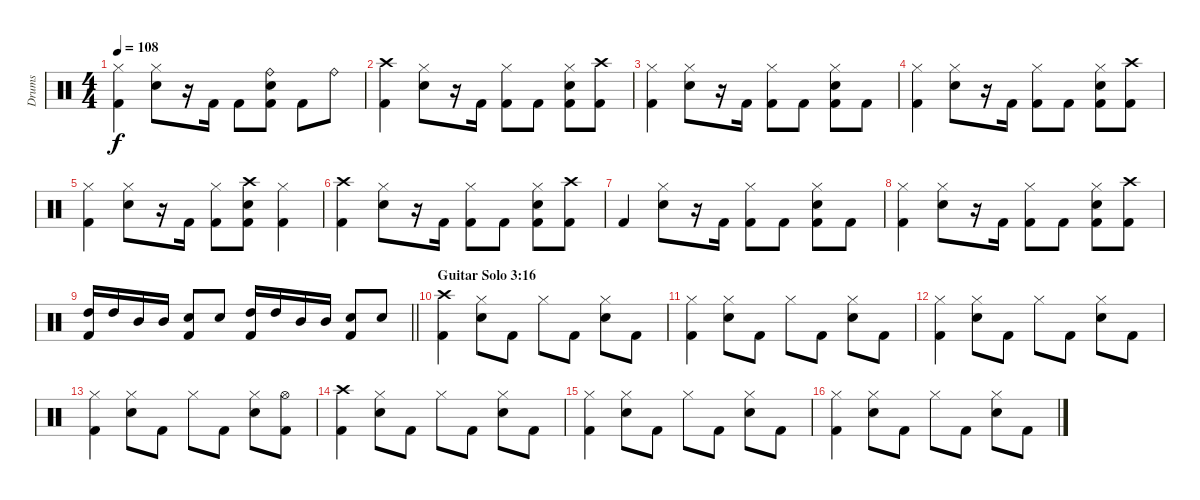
\track ("Drums" "Drums") {instrument percussion}
\staff {score}
\articulation defaults
\ts (4 4)
\tempo 108
\clef neutral
\ks c
("Hi-Hat (closed)" "Kick (hit) 2").4{dy f} ("Hi-Hat (closed)" "Electric Snare (hit)").8 r.16 "Kick (hit) 2".16 "Kick (hit) 2".8 ("Ride (bell)" "Electric Snare (hit)" "Kick (hit) 2").8 "Kick (hit) 2".8 "Ride (bell)".8 |
("Crash high (hit)" "Kick (hit) 2").4 ("Hi-Hat (closed)" "Electric Snare (hit)").8 r.16 "Kick (hit) 2".16 ("Hi-Hat (closed)" "Kick (hit) 2").8 "Kick (hit) 2".8 ("Hi-Hat (closed)" "Electric Snare (hit)" "Kick (hit) 2").8 ("Crash high (hit)" "Kick (hit) 2").8 |
("Hi-Hat (closed)" "Kick (hit) 2").4 ("Hi-Hat (closed)" "Electric Snare (hit)").8 r.16 "Kick (hit) 2".16 ("Hi-Hat (closed)" "Kick (hit) 2").8 "Kick (hit) 2".8 ("Hi-Hat (closed)" "Electric Snare (hit)" "Kick (hit) 2").8 "Kick (hit) 2".8 |
("Hi-Hat (closed)" "Kick (hit) 2").4 ("Hi-Hat (closed)" "Electric Snare (hit)").8 r.16 "Kick (hit) 2".16 ("Hi-Hat (closed)" "Kick (hit) 2").8 "Kick (hit) 2".8 ("Hi-Hat (closed)" "Electric Snare (hit)" "Kick (hit) 2").8 ("Crash high (hit)" "Kick (hit) 2").8 |
("Hi-Hat (closed)" "Kick (hit) 2").4 ("Hi-Hat (closed)" "Electric Snare (hit)").8 r.16 "Kick (hit) 2".16 ("Hi-Hat (closed)" "Kick (hit) 2").8 ("Crash high (hit)" "Electric Snare (hit)" "Kick (hit) 2").8 ("Hi-Hat (closed)" "Kick (hit) 2").4 |
("Crash high (hit)" "Kick (hit) 2").4 ("Hi-Hat (closed)" "Electric Snare (hit)").8 r.16 "Kick (hit) 2".16 ("Hi-Hat (closed)" "Kick (hit) 2").8 "Kick (hit) 2".8 ("Hi-Hat (closed)" "Electric Snare (hit)" "Kick (hit) 2").8 ("Crash high (hit)" "Kick (hit) 2").8 |
"Kick (hit) 2".4 ("Hi-Hat (closed)" "Electric Snare (hit)").8 r.16 "Kick (hit) 2".16 ("Hi-Hat (closed)" "Kick (hit) 2").8 "Kick (hit) 2".8 ("Hi-Hat (closed)" "Electric Snare (hit)" "Kick (hit) 2").8 "Kick (hit) 2".8 |
("Hi-Hat (closed)" "Kick (hit) 2").4 ("Hi-Hat (closed)" "Electric Snare (hit)").8 r.16 "Kick (hit) 2".16 ("Hi-Hat (closed)" "Kick (hit) 2").8 "Kick (hit) 2".8 ("Hi-Hat (closed)" "Electric Snare (hit)" "Kick (hit) 2").8 ("Crash high (hit)" "Kick (hit) 2").8 |
\barLineRight lightlight
("High Tom (hit)" "Kick (hit) 2").16 "High Tom (hit)".16 "Mid Tom (hit)".16 "Mid Tom (hit)".16 ("Electric Snare (hit)" "Kick (hit) 2").8 "Electric Snare (hit)".8 ("High Tom (hit)" "Kick (hit) 2").16 "High Tom (hit)".16 "Mid Tom (hit)".16 "Mid Tom (hit)".16 ("Electric Snare (hit)" "Kick (hit) 2").8 "Electric Snare (hit)".8 |
\section ("" "Guitar Solo 3:16")
("Crash high (hit)" "Kick (hit) 2").4 ("Hi-Hat (closed)" "Electric Snare (hit)").8 "Kick (hit) 2".8 "Hi-Hat (closed)".8 "Kick (hit) 2".8 ("Hi-Hat (closed)" "Electric Snare (hit)").8 "Kick (hit) 2".8 |
("Hi-Hat (closed)" "Kick (hit) 2").4 ("Hi-Hat (closed)" "Electric Snare (hit)").8 "Kick (hit) 2".8 "Hi-Hat (closed)".8 "Kick (hit) 2".8 ("Hi-Hat (closed)" "Electric Snare (hit)").8 "Kick (hit) 2".8 |
("Hi-Hat (closed)" "Kick (hit) 2").4 ("Hi-Hat (closed)" "Electric Snare (hit)").8 "Kick (hit) 2".8 "Hi-Hat (closed)".8 "Kick (hit) 2".8 ("Hi-Hat (closed)" "Electric Snare (hit)").8 "Kick (hit) 2".8 |
("Hi-Hat (closed)" "Kick (hit) 2").4 ("Hi-Hat (closed)" "Electric Snare (hit)").8 "Kick (hit) 2".8 "Hi-Hat (closed)".8 "Kick (hit) 2".8 ("Hi-Hat (closed)" "Electric Snare (hit)").8 ("Hi-Hat (open)" "Kick (hit) 2").8 |
("Crash high (hit)" "Kick (hit) 2").4 ("Hi-Hat (closed)" "Electric Snare (hit)").8 "Kick (hit) 2".8 "Hi-Hat (closed)".8 "Kick (hit) 2".8 ("Hi-Hat (closed)" "Electric Snare (hit)").8 "Kick (hit) 2".8 |
("Hi-Hat (closed)" "Kick (hit) 2").4 ("Hi-Hat (closed)" "Electric Snare (hit)").8 "Kick (hit) 2".8 "Hi-Hat (closed)".8 "Kick (hit) 2".8 ("Hi-Hat (closed)" "Electric Snare (hit)").8 "Kick (hit) 2".8 |
("Hi-Hat (closed)" "Kick (hit) 2").4 ("Hi-Hat (closed)" "Electric Snare (hit)").8 "Kick (hit) 2".8 "Hi-Hat (closed)".8 "Kick (hit) 2".8 ("Hi-Hat (closed)" "Electric Snare (hit)").8 "Kick (hit) 2".8
